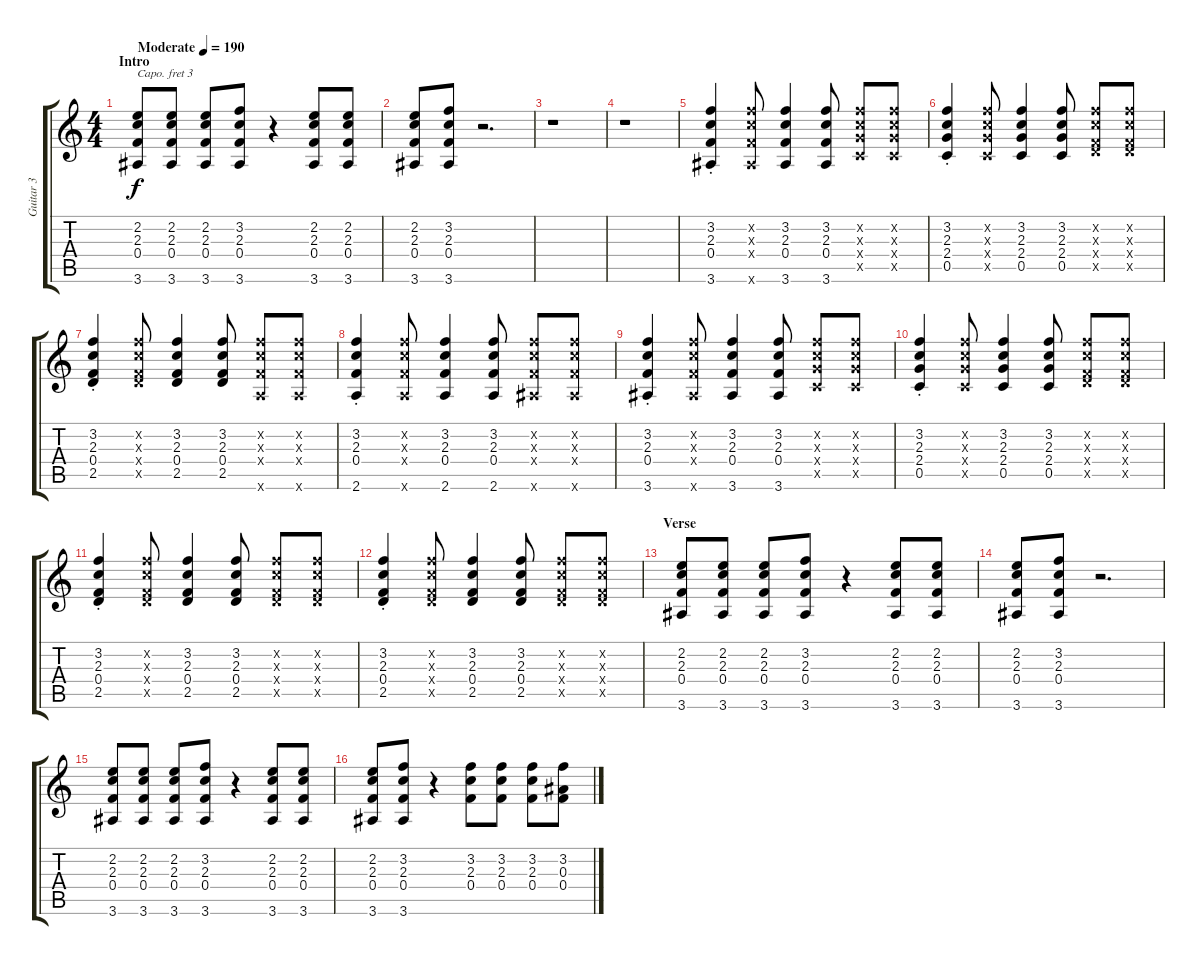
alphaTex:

\track ("Guitar 3" "Guitar 3") {instrument overdrivenguitar}
\staff {score tabs}
\capo 3
\tuning (E4 B3 G3 D3 A2 E2) {hide}
\ts (4 4)
\section ("" "Intro")
\tempo (190 "Moderate")
\clef g2
\ks c
(2.2 2.3 0.4 3.6).8{dy f instrument overdrivenguitar} (2.2 2.3 0.4 3.6).8 (2.2 2.3 0.4 3.6).8 (3.2 2.3 0.4 3.6).8 r.4 (2.2 2.3 0.4 3.6).8 (2.2 2.3 0.4 3.6).8 |
(2.2 2.3 0.4 3.6).8 (3.2 2.3 0.4 3.6).8 r.2{d} |
r.1 |
r.1 |
(3.2{st} 2.3{st} 0.4{st} 3.6{st}).4 (3.2{x} 2.3{x} 0.4{x} 3.6{x}).8 (3.2 2.3 0.4 3.6).4 (3.2 2.3 0.4 3.6).8 (3.2{x} 2.3{x} 2.4{x} 0.5{x}).8 (3.2{x} 2.3{x} 2.4{x} 0.5{x}).8 |
(3.2{st} 2.3{st} 2.4{st} 0.5{st}).4 (3.2{x} 2.3{x} 2.4{x} 0.5{x}).8 (3.2 2.3 2.4 0.5).4 (3.2 2.3 2.4 0.5).8 (3.2{x} 2.3{x} 0.4{x} 2.5{x}).8 (3.2{x} 2.3{x} 0.4{x} 2.5{x}).8 |
(3.2{st} 2.3{st} 0.4{st} 2.5{st}).4 (3.2{x} 2.3{x} 0.4{x} 2.5{x}).8 (3.2 2.3 0.4 2.5).4 (3.2 2.3 0.4 2.5).8 (3.2{x} 2.3{x} 0.4{x} 2.6{x}).8 (3.2{x} 2.3{x} 0.4{x} 2.6{x}).8 |
(3.2{st} 2.3{st} 0.4{st} 2.6{st}).4 (3.2{x} 2.3{x} 0.4{x} 2.6{x}).8 (3.2 2.3 0.4 2.6).4 (3.2 2.3 0.4 2.6).8 (3.2{x} 2.3{x} 0.4{x} 3.6{x}).8 (3.2{x} 2.3{x} 0.4{x} 3.6{x}).8 |
(3.2{st} 2.3{st} 0.4{st} 3.6{st}).4 (3.2{x} 2.3{x} 0.4{x} 3.6{x}).8 (3.2 2.3 0.4 3.6).4 (3.2 2.3 0.4 3.6).8 (3.2{x} 2.3{x} 2.4{x} 0.5{x}).8 (3.2{x} 2.3{x} 2.4{x} 0.5{x}).8 |
(3.2{st} 2.3{st} 2.4{st} 0.5{st}).4 (3.2{x} 2.3{x} 2.4{x} 0.5{x}).8 (3.2 2.3 2.4 0.5).4 (3.2 2.3 2.4 0.5).8 (3.2{x} 2.3{x} 0.4{x} 2.5{x}).8 (3.2{x} 2.3{x} 0.4{x} 2.5{x}).8 |
(3.2{st} 2.3{st} 0.4{st} 2.5{st}).4 (3.2{x} 2.3{x} 0.4{x} 2.5{x}).8 (3.2 2.3 0.4 2.5).4 (3.2 2.3 0.4 2.5).8 (3.2{x} 2.3{x} 0.4{x} 2.5{x}).8 (3.2{x} 2.3{x} 0.4{x} 2.5{x}).8 |
(3.2{st} 2.3{st} 0.4{st} 2.5{st}).4 (3.2{x} 2.3{x} 0.4{x} 2.5{x}).8 (3.2 2.3 0.4 2.5).4 (3.2 2.3 0.4 2.5).8 (3.2{x} 2.3{x} 0.4{x} 2.5{x}).8 (3.2{x} 2.3{x} 0.4{x} 2.5{x}).8 |
\section ("" "Verse")
(2.2 2.3 0.4 3.6).8 (2.2 2.3 0.4 3.6).8 (2.2 2.3 0.4 3.6).8 (3.2 2.3 0.4 3.6).8 r.4 (2.2 2.3 0.4 3.6).8 (2.2 2.3 0.4 3.6).8 |
(2.2 2.3 0.4 3.6).8 (3.2 2.3 0.4 3.6).8 r.2{d} |
(2.2 2.3 0.4 3.6).8 (2.2 2.3 0.4 3.6).8 (2.2 2.3 0.4 3.6).8 (3.2 2.3 0.4 3.6).8 r.4 (2.2 2.3 0.4 3.6).8 (2.2 2.3 0.4 3.6).8 |
(2.2 2.3 0.4 3.6).8 (3.2 2.3 0.4 3.6).8 r.4 (3.2 2.3 0.4).8 (3.2 2.3 0.4).8 (3.2 2.3 0.4).8 (3.2 0.3 0.4).8
